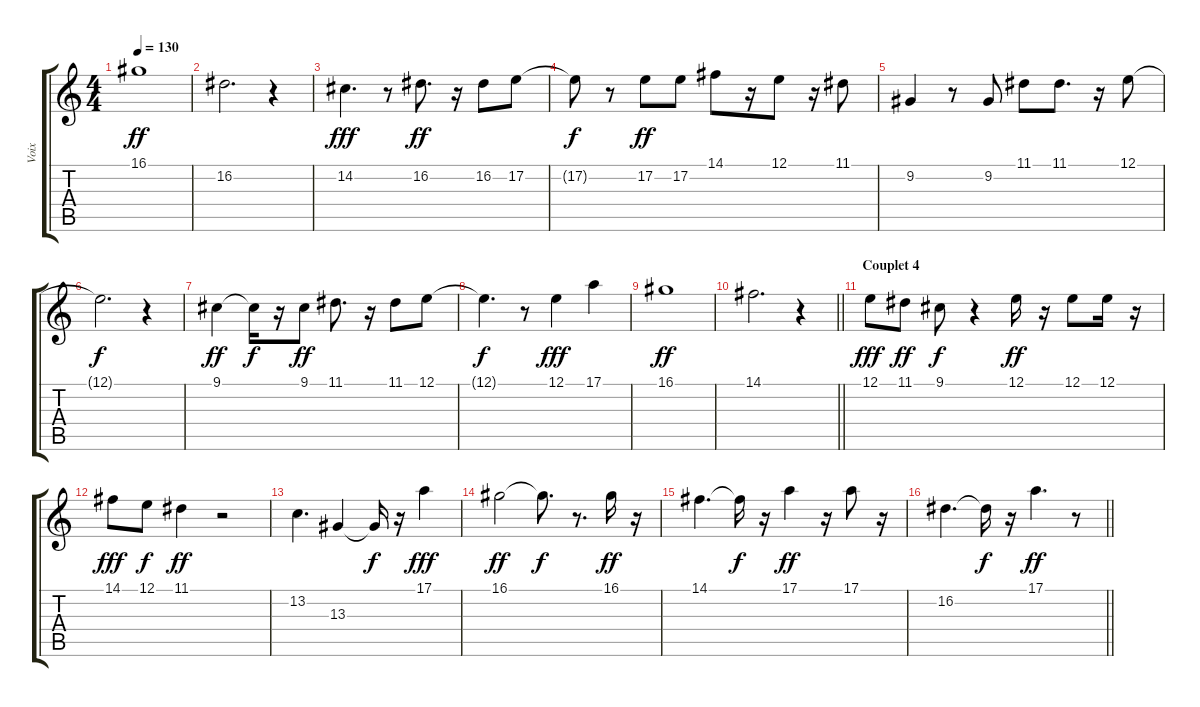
\track ("Voix" "Voix") {instrument flute}
\staff {score tabs}
\tuning (E4 B3 G3 D3 A2 E2) {hide}
\ts (4 4)
\tempo 130
\clef g2
\ks c
16.1.1{dy ff} |
16.2.2{d} r.4 |
14.2.4{d dy fff} r.8 16.2.8{d dy ff} r.16 16.2.8 17.2.8 |
17.2{t}.8{dy f} r.8 17.2.8{dy ff} 17.2.8 14.1.8 r.16 12.1.8 r.16 11.1.8 |
9.2.4 r.8 9.2.8 11.1.8 11.1.8{d} r.16 12.1.8 |
12.1{t}.2{d dy f} r.4 |
9.1.4{dy ff} 9.1{t}.16{dy f} r.16 9.1.8{dy ff} 11.1.8{d} r.16 11.1.8 12.1.8 |
12.1{t}.4{d dy f} r.8 12.1.4{dy fff} 17.1.4 |
16.1.1{dy ff} |
\barLineRight lightlight
14.1.2{d} r.4 |
\section ("" "Couplet 4")
12.1.8{dy fff} 11.1.8{dy ff} 9.1.8{dy f} r.4 12.1.16{dy ff} r.16 12.1.8 12.1.16 r.16 |
14.1.8{dy fff} 12.1.8{dy f} 11.1.4{dy ff} r.2 |
13.2.4{d} 13.3.4 13.3{t}.16{dy f} r.16 17.1.4{dy fff} |
16.1.2{dy ff} 16.1{t}.8{d dy f} r.8{d} 16.1.16{dy ff} r.16 |
14.1.4{d} 14.1{t}.16{dy f} r.16 17.1.4{dy ff} r.16 17.1.8 r.16 |
\barLineRight lightlight
16.2.4{d} 16.2{t}.16{dy f} r.16 17.1.4{d dy ff} r.8
